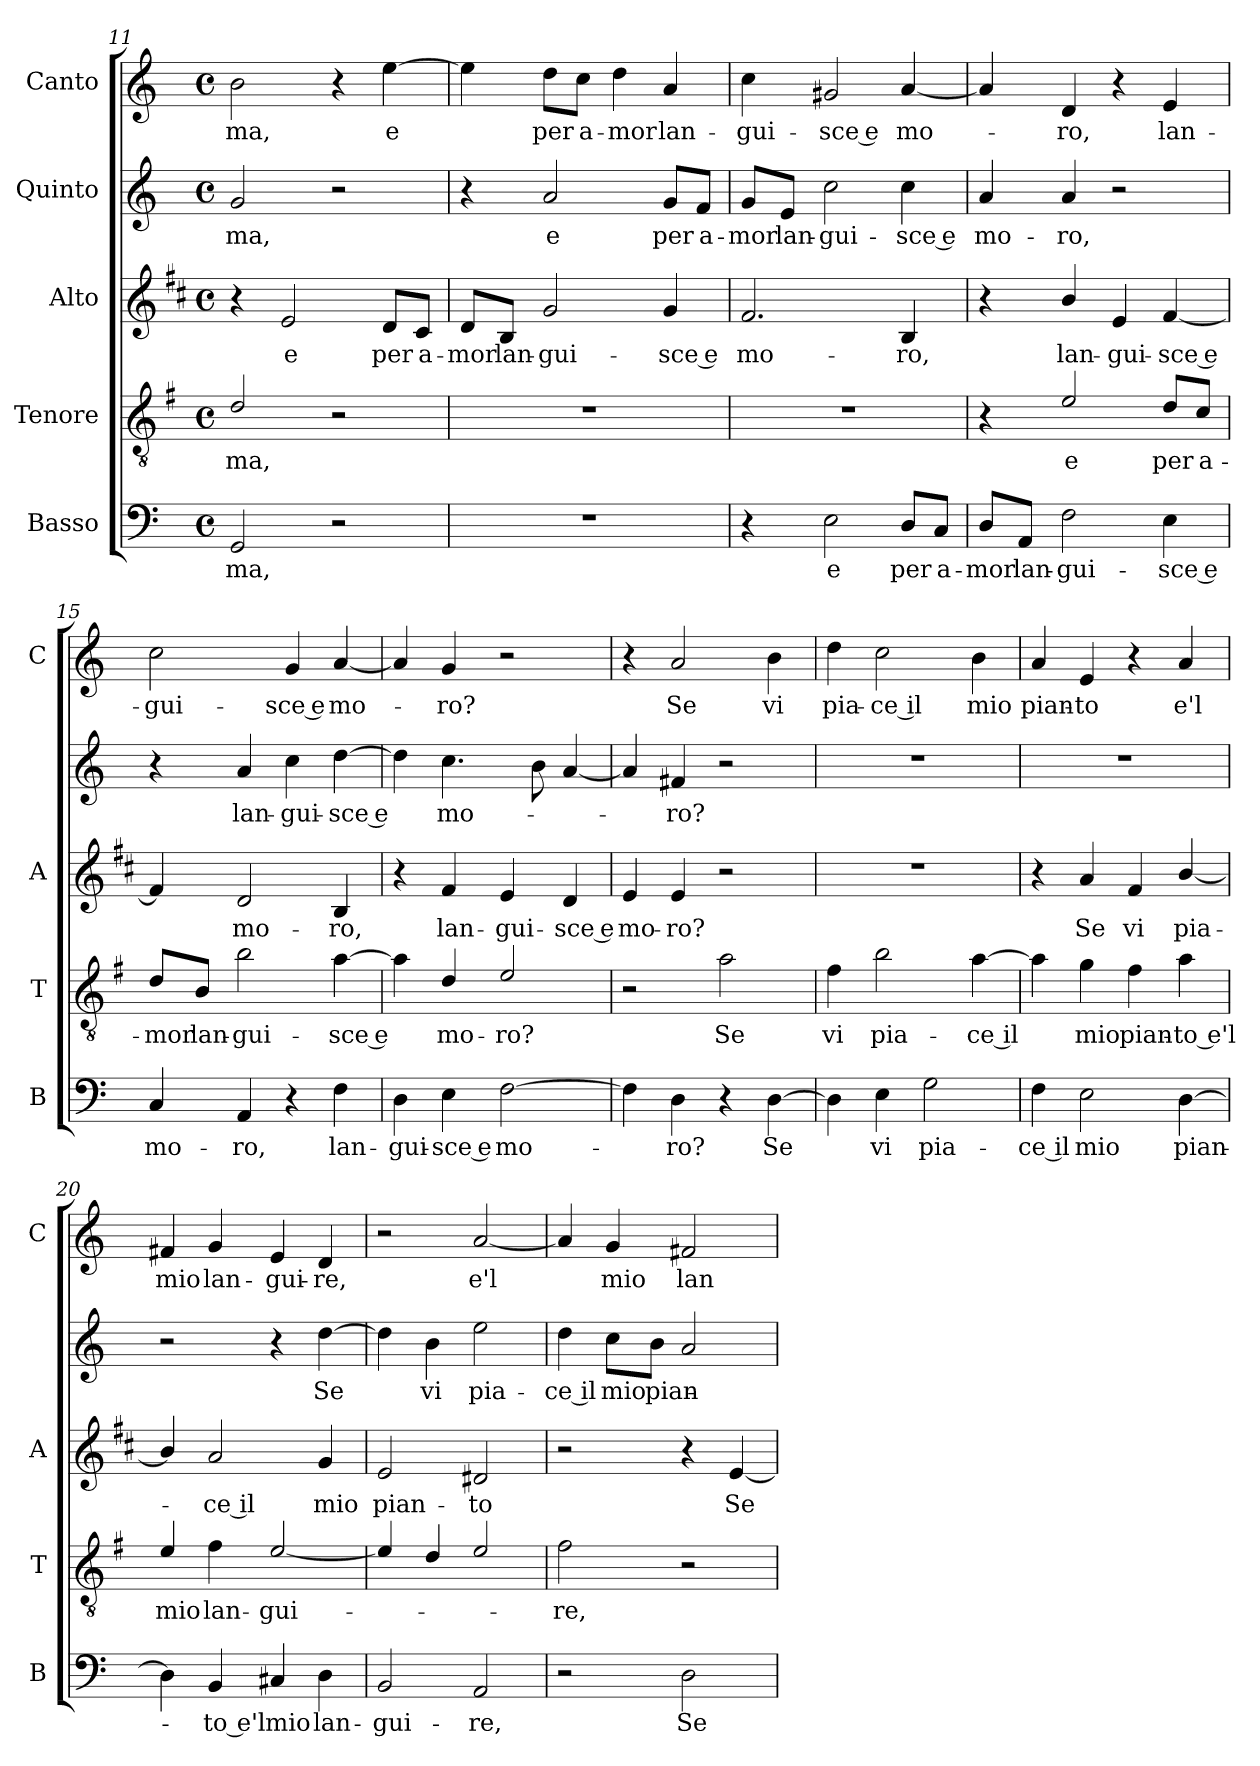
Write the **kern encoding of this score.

**kern	**text	**kern	**text	**kern	**text	**kern	**text	**kern	**text
*part5	*part5	*part4	*part4	*part3	*part3	*part2	*part2	*part1	*part1
*staff5	*staff5	*staff4	*staff4	*staff3	*staff3	*staff2	*staff2	*staff1	*staff1
*I"Basso	*	*I"Tenore	*	*I"Alto	*	*I"Quinto	*	*I"Canto	*
*I'B	*	*I'T	*	*I'A	*	*	*	*I'C	*
*clefF4	*	*clefGv2	*	*clefG2	*	*clefG2	*	*clefG2	*
*	*	*ITrd4c7	*	*ITrd1c2	*	*	*	*	*
*k[]	*	*k[]	*	*k[]	*	*k[]	*	*k[]	*
*C:	*	*C:	*	*C:	*	*C:	*	*C:	*
*M4/4	*	*M4/4	*	*M4/4	*	*M4/4	*	*M4/4	*
*met(c)	*	*met(c)	*	*met(c)	*	*met(c)	*	*met(c)	*
=11	=11	=11	=11	=11	=11	=11	=11	=11	=11
!	!LO:LY:b	!	!LO:LY:b	!	!	!	!LO:LY:b	!	!LO:LY:b
2GG/	-ma,	2G/	-ma,	4r	.	2g/	-ma,	2b\	-ma,
!	!	!	!	!	!LO:LY:b	!	!	!	!
.	.	.	.	2d/	e	.	.	.	.
2r	.	2r	.	.	.	2r	.	4r	.
!	!	!	!	!	!LO:LY:b	!	!	!	!LO:LY:b
.	.	.	.	8c/L	per	.	.	[4ee\	e
!	!	!	!	!	!LO:LY:b	!	!	!	!
.	.	.	.	8B/J	a-	.	.	.	.
=12	=12	=12	=12	=12	=12	=12	=12	=12	=12
!	!	!	!	!	!LO:LY:b	!	!	!	!
1r	.	1r	.	8c/L	-mor	4r	.	4ee\]	.
!	!	!	!	!	!LO:LY:b	!	!	!	!
.	.	.	.	8A/J	lan-	.	.	.	.
!	!	!	!	!	!LO:LY:b	!	!LO:LY:b	!	!LO:LY:b
.	.	.	.	2f/	-gui-	2a/	e	8dd\L	per
!	!	!	!	!	!	!	!	!	!LO:LY:b
.	.	.	.	.	.	.	.	8cc\J	a-
!	!	!	!	!	!	!	!	!	!LO:LY:b
.	.	.	.	.	.	.	.	4dd\	-mor
!	!	!	!	!	!LO:LY:b	!	!LO:LY:b	!	!LO:LY:b
.	.	.	.	4f/	-sce e	8g/L	per	4a/	lan-
!	!	!	!	!	!	!	!LO:LY:b	!	!
.	.	.	.	.	.	8f/J	a-	.	.
=13	=13	=13	=13	=13	=13	=13	=13	=13	=13
!	!	!	!	!	!LO:LY:b	!	!LO:LY:b	!	!LO:LY:b
4r	.	1r	.	2.e/	mo-	8g/L	-mor	4cc\	-gui-
!	!	!	!	!	!	!	!LO:LY:b	!	!
.	.	.	.	.	.	8e/J	lan-	.	.
!	!LO:LY:b	!	!	!	!	!	!LO:LY:b	!	!LO:LY:b
2E\	e	.	.	.	.	2cc\	-gui-	2g#X/	-sce e
!	!LO:LY:b	!	!	!	!LO:LY:b	!	!LO:LY:b	!	!LO:LY:b
8D/L	per	.	.	4A/	-ro,	4cc\	-sce e	[4a/	mo-
!	!LO:LY:b	!	!	!	!	!	!	!	!
8C/J	a-	.	.	.	.	.	.	.	.
=14	=14	=14	=14	=14	=14	=14	=14	=14	=14
!	!LO:LY:b	!	!	!	!	!	!LO:LY:b	!	!
8D/L	-mor	4r	.	4r	.	4a/	mo-	4a/]	.
!	!LO:LY:b	!	!	!	!	!	!	!	!
8AA/J	lan-	.	.	.	.	.	.	.	.
!	!LO:LY:b	!	!LO:LY:b	!	!LO:LY:b	!	!LO:LY:b	!	!LO:LY:b
2F\	-gui-	2A/	e	4a/	lan-	4a/	-ro,	4d/	-ro,
!	!	!	!	!	!LO:LY:b	!	!	!	!
.	.	.	.	4d/	-gui-	2r	.	4r	.
!	!LO:LY:b	!	!LO:LY:b	!	!LO:LY:b	!	!	!	!LO:LY:b
4E\	-sce e	8G/L	per	[4e/	-sce e	.	.	4e/	lan-
!	!	!	!LO:LY:b	!	!	!	!	!	!
.	.	8F/J	a-	.	.	.	.	.	.
!!LO:LB:g=z
=15	=15	=15	=15	=15	=15	=15	=15	=15	=15
!	!LO:LY:b	!	!LO:LY:b	!	!	!	!	!	!LO:LY:b
4C/	mo-	8G/L	-mor	4e/]	.	4r	.	2cc\	-gui-
!	!	!	!LO:LY:b	!	!	!	!	!	!
.	.	8E/J	lan-	.	.	.	.	.	.
!	!LO:LY:b	!	!LO:LY:b	!	!LO:LY:b	!	!LO:LY:b	!	!
4AA/	-ro,	2e\	-gui-	2c/	mo-	4a/	lan-	.	.
!	!	!	!	!	!	!	!LO:LY:b	!	!LO:LY:b
4r	.	.	.	.	.	4cc\	-gui-	4g/	-sce e
!	!LO:LY:b	!	!LO:LY:b	!	!LO:LY:b	!	!LO:LY:b	!	!LO:LY:b
4F\	lan-	[4d\	-sce e	4A/	-ro,	[4dd\	-sce e	[4a/	mo-
=16	=16	=16	=16	=16	=16	=16	=16	=16	=16
!	!LO:LY:b	!	!	!	!	!	!	!	!
4D\	-gui-	4d\]	.	4r	.	4dd\]	.	4a/]	.
!	!LO:LY:b	!	!LO:LY:b	!	!LO:LY:b	!	!LO:LY:b	!	!LO:LY:b
4E\	-sce e	4G/	mo-	4e/	lan-	4.cc\	mo-	4g/	-ro?
!	!LO:LY:b	!	!LO:LY:b	!	!LO:LY:b	!	!	!	!
[2F\	mo-	2A/	-ro?	4d/	-gui-	.	.	2r	.
.	.	.	.	.	.	8b\	.	.	.
!	!	!	!	!	!LO:LY:b	!	!	!	!
.	.	.	.	4c/	-sce e	[4a/	.	.	.
=17	=17	=17	=17	=17	=17	=17	=17	=17	=17
!	!	!	!	!	!LO:LY:b	!	!	!	!
4F\]	.	2r	.	4d/	mo-	4a/]	.	4r	.
!	!LO:LY:b	!	!	!	!LO:LY:b	!	!LO:LY:b	!	!LO:LY:b
4D\	-ro?	.	.	4d/	-ro?	4f#X/	-ro?	2a/	Se
!	!	!	!LO:LY:b	!	!	!	!	!	!
4r	.	2d\	Se	2r	.	2r	.	.	.
!	!LO:LY:b	!	!	!	!	!	!	!	!LO:LY:b
[4D\	Se	.	.	.	.	.	.	4b\	vi
=18	=18	=18	=18	=18	=18	=18	=18	=18	=18
!	!	!	!LO:LY:b	!	!	!	!	!	!LO:LY:b
4D\]	.	4B\	vi	1r	.	1r	.	4dd\	pia-
!	!LO:LY:b	!	!LO:LY:b	!	!	!	!	!	!LO:LY:b
4E\	vi	2e\	pia-	.	.	.	.	2cc\	-ce il
!	!LO:LY:b	!	!	!	!	!	!	!	!
2G\	pia-	.	.	.	.	.	.	.	.
!	!	!	!LO:LY:b	!	!	!	!	!	!LO:LY:b
.	.	[4d\	-ce il	.	.	.	.	4b\	mio
=19	=19	=19	=19	=19	=19	=19	=19	=19	=19
!	!LO:LY:b	!	!	!	!	!	!	!	!LO:LY:b
4F\	-ce il	4d\]	.	4r	.	1r	.	4a/	pian-
!	!LO:LY:b	!	!LO:LY:b	!	!LO:LY:b	!	!	!	!LO:LY:b
2E\	mio	4c\	mio	4g/	Se	.	.	4e/	-to
!	!	!	!LO:LY:b	!	!LO:LY:b	!	!	!	!
.	.	4B\	pian-	4e/	vi	.	.	4r	.
!	!LO:LY:b	!	!LO:LY:b	!	!LO:LY:b	!	!	!	!LO:LY:b
[4D\	pian-	4d\	-to e'l	[4a/	pia-	.	.	4a/	e'l
=20	=20	=20	=20	=20	=20	=20	=20	=20	=20
!	!	!	!LO:LY:b	!	!	!	!	!	!LO:LY:b
4D\]	.	4A/	mio	4a/]	.	2r	.	4f#X/	mio
!	!LO:LY:b	!	!LO:LY:b	!	!LO:LY:b	!	!	!	!LO:LY:b
4BB/	-to e'l	4B\	lan-	2g/	-ce il	.	.	4g/	lan-
!	!LO:LY:b	!	!LO:LY:b	!	!	!	!	!	!LO:LY:b
4C#X/	mio	[2A/	-gui-	.	.	4r	.	4e/	-gui-
!	!LO:LY:b	!	!	!	!LO:LY:b	!	!LO:LY:b	!	!LO:LY:b
4D\	lan-	.	.	4f/	mio	[4dd\	Se	4d/	-re,
!!LO:LB:g=z
=21	=21	=21	=21	=21	=21	=21	=21	=21	=21
!	!LO:LY:b	!	!	!	!LO:LY:b	!	!	!	!
2BB/	-gui-	4A/]	.	2d/	pian-	4dd\]	.	2r	.
!	!	!	!	!	!	!	!LO:LY:b	!	!
.	.	4G/	.	.	.	4b\	vi	.	.
!	!LO:LY:b	!	!	!	!LO:LY:b	!	!LO:LY:b	!	!LO:LY:b
2AA/	-re,	2A/	.	2c#X/	-to	2ee\	pia-	[2a/	e'l
=22	=22	=22	=22	=22	=22	=22	=22	=22	=22
!	!	!	!LO:LY:b	!	!	!	!LO:LY:b	!	!
2r	.	2B\	-re,	2r	.	4dd\	-ce il	4a/]	.
!	!	!	!	!	!	!	!LO:LY:b	!	!LO:LY:b
.	.	.	.	.	.	8cc\L	mio	4g/	mio
!	!	!	!	!	!	!	!LO:LY:b	!	!
.	.	.	.	.	.	8b\J	pian-	.	.
!	!LO:LY:b	!	!	!	!	!	!	!	!LO:LY:b
2D\	Se	2r	.	4r	.	2a/	.	2f#X/	lan-
!	!	!	!	!	!LO:LY:b	!	!	!	!
.	.	.	.	[4d/	Se	.	.	.	.
=	=	=	=	=	=	=	=	=	=
*-	*-	*-	*-	*-	*-	*-	*-	*-	*-
